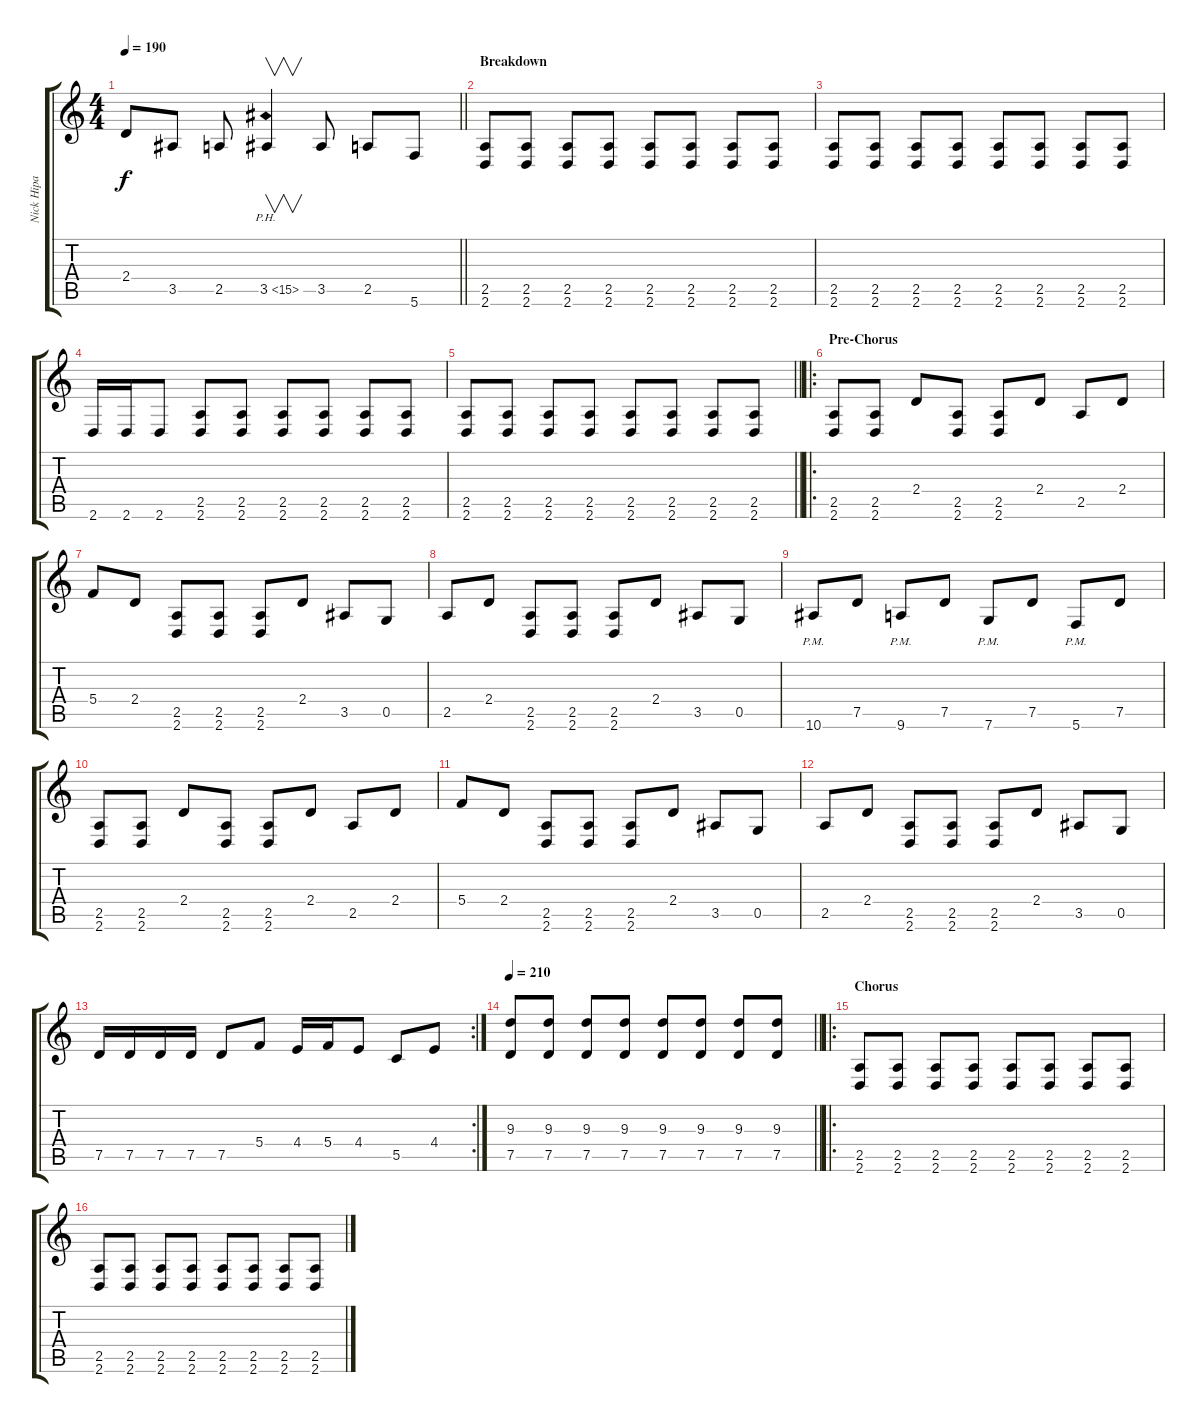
\track ("Nick Hipa" "Nick Hipa") {instrument distortionguitar}
\staff {score tabs}
\tuning (D4 A3 F3 C3 G2 C2) {hide}
\ts (4 4)
\tempo 190
\clef g2
\barLineRight lightlight
\ks c
2.4.8{dy f} 3.5.8 2.5.8 3.5{ph 12}.4{v} 3.5.8 2.5.8 5.6.8 |
\section ("" "Breakdown")
(2.5 2.6).8 (2.5 2.6).8 (2.5 2.6).8 (2.5 2.6).8 (2.5 2.6).8 (2.5 2.6).8 (2.5 2.6).8 (2.5 2.6).8 |
(2.5 2.6).8 (2.5 2.6).8 (2.5 2.6).8 (2.5 2.6).8 (2.5 2.6).8 (2.5 2.6).8 (2.5 2.6).8 (2.5 2.6).8 |
2.6.16 2.6.16 2.6.8 (2.5 2.6).8 (2.5 2.6).8 (2.5 2.6).8 (2.5 2.6).8 (2.5 2.6).8 (2.5 2.6).8 |
\barLineRight lightlight
(2.5 2.6).8 (2.5 2.6).8 (2.5 2.6).8 (2.5 2.6).8 (2.5 2.6).8 (2.5 2.6).8 (2.5 2.6).8 (2.5 2.6).8 |
\ro
\section ("" "Pre-Chorus")
(2.5 2.6).8 (2.5 2.6).8 2.4.8 (2.5 2.6).8 (2.5 2.6).8 2.4.8 2.5.8 2.4.8 |
5.4.8 2.4.8 (2.5 2.6).8 (2.5 2.6).8 (2.5 2.6).8 2.4.8 3.5.8 0.5.8 |
2.5.8 2.4.8 (2.5 2.6).8 (2.5 2.6).8 (2.5 2.6).8 2.4.8 3.5.8 0.5.8 |
10.6{pm}.8 7.5.8 9.6{pm}.8 7.5.8 7.6{pm}.8 7.5.8 5.6{pm}.8 7.5.8 |
(2.5 2.6).8 (2.5 2.6).8 2.4.8 (2.5 2.6).8 (2.5 2.6).8 2.4.8 2.5.8 2.4.8 |
5.4.8 2.4.8 (2.5 2.6).8 (2.5 2.6).8 (2.5 2.6).8 2.4.8 3.5.8 0.5.8 |
2.5.8 2.4.8 (2.5 2.6).8 (2.5 2.6).8 (2.5 2.6).8 2.4.8 3.5.8 0.5.8 |
\rc 2
7.5.16 7.5.16 7.5.16 7.5.16 7.5.8 5.4.8 4.4.16 5.4.16 4.4.8 5.5.8 4.4.8 |
\tempo 210
\barLineRight lightlight
(9.3 7.5).8 (9.3 7.5).8 (9.3 7.5).8 (9.3 7.5).8 (9.3 7.5).8 (9.3 7.5).8 (9.3 7.5).8 (9.3 7.5).8 |
\ro
\section ("" "Chorus")
(2.5 2.6).8 (2.5 2.6).8 (2.5 2.6).8 (2.5 2.6).8 (2.5 2.6).8 (2.5 2.6).8 (2.5 2.6).8 (2.5 2.6).8 |
(2.5 2.6).8 (2.5 2.6).8 (2.5 2.6).8 (2.5 2.6).8 (2.5 2.6).8 (2.5 2.6).8 (2.5 2.6).8 (2.5 2.6).8
